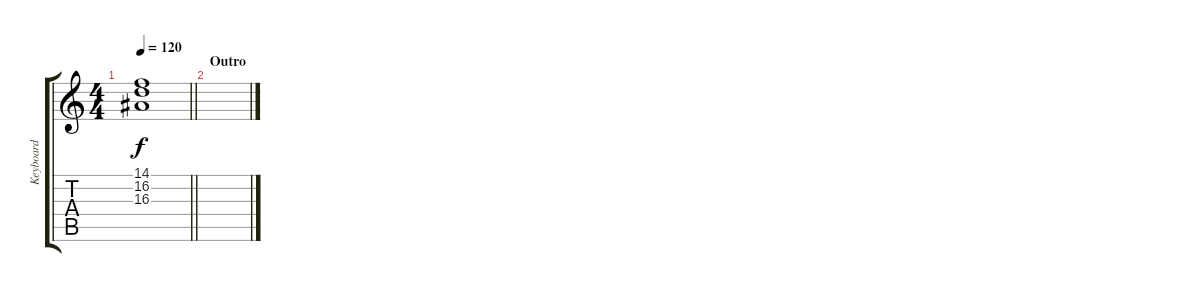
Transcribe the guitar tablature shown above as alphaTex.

\track ("Keyboard" "Keyboard") {instrument harpsichord}
\staff {score tabs}
\tuning (Eb4 Bb3 Gb3 Db3 Ab2 Eb2) {hide}
\ts (4 4)
\tempo 120
\clef g2
\barLineRight lightlight
\ks c
(14.1{t} 16.2{t} 16.3{t}).1{dy f} |
\section ("" "Outro")
